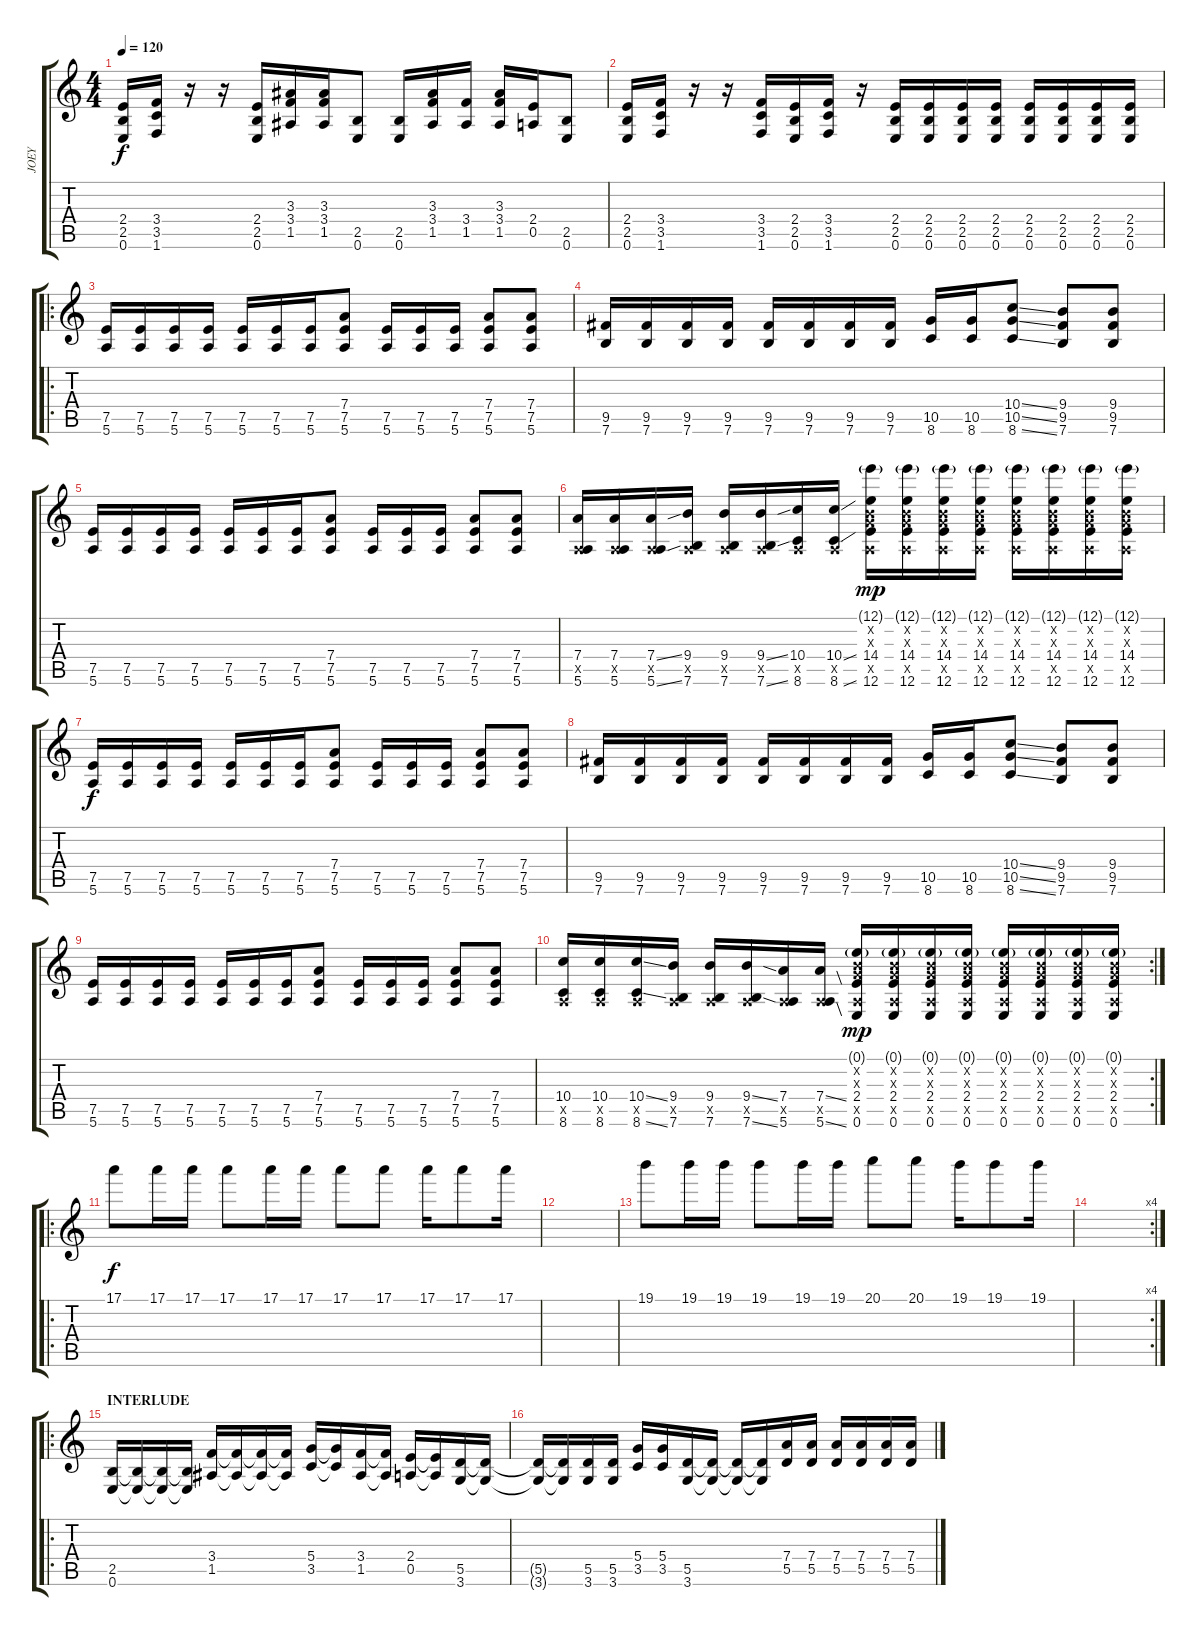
\track ("JOEY" "JOEY") {instrument distortionguitar}
\staff {score tabs}
\tuning (E4 B3 G3 D3 A2 E2) {hide}
\ts (4 4)
\tempo 120
\clef g2
\ks c
(2.4 2.5 0.6).16{dy f} (3.4 3.5 1.6).16 r.16 r.16 (2.4 2.5 0.6).16 (3.3 3.4 1.5).16 (3.3 3.4 1.5).16 (2.5 0.6).8 (2.5 0.6).16 (3.3 3.4 1.5).16 (3.4 1.5).16 (3.3 3.4 1.5).16 (2.4 0.5).16 (2.5 0.6).8 |
(2.4 2.5 0.6).16 (3.4 3.5 1.6).16 r.16 r.16 (3.4 3.5 1.6).16 (2.4 2.5 0.6).16 (3.4 3.5 1.6).16 r.16 (2.4 2.5 0.6).16 (2.4 2.5 0.6).16 (2.4 2.5 0.6).16 (2.4 2.5 0.6).16 (2.4 2.5 0.6).16 (2.4 2.5 0.6).16 (2.4 2.5 0.6).16 (2.4 2.5 0.6).16 |
\ro
(7.5 5.6).16 (7.5 5.6).16 (7.5 5.6).16 (7.5 5.6).16 (7.5 5.6).16 (7.5 5.6).16 (7.5 5.6).16 (7.4 7.5 5.6).8 (7.5 5.6).16 (7.5 5.6).16 (7.5 5.6).16 (7.4 7.5 5.6).8 (7.4 7.5 5.6).8 |
(9.5 7.6).16 (9.5 7.6).16 (9.5 7.6).16 (9.5 7.6).16 (9.5 7.6).16 (9.5 7.6).16 (9.5 7.6).16 (9.5 7.6).16 (10.5 8.6).16 (10.5 8.6).16 (10.4{ss} 10.5{ss} 8.6{ss}).8 (9.4 9.5 7.6).8 (9.4 9.5 7.6).8 |
(7.5 5.6).16 (7.5 5.6).16 (7.5 5.6).16 (7.5 5.6).16 (7.5 5.6).16 (7.5 5.6).16 (7.5 5.6).16 (7.4 7.5 5.6).8 (7.5 5.6).16 (7.5 5.6).16 (7.5 5.6).16 (7.4 7.5 5.6).8 (7.4 7.5 5.6).8 |
(7.4 0.5{x} 5.6).16 (7.4 0.5{x} 5.6).16 (7.4{ss} 0.5{x} 5.6{ss}).16 (9.4 0.5{x} 7.6).16 (9.4 0.5{x} 7.6).16 (9.4{ss} 0.5{x} 7.6{ss}).16 (10.4 0.5{x} 8.6).16 (10.4{ss} 0.5{x} 8.6{ss}).16 (12.1{g} 0.2{x} 0.3{x} 14.4 0.5{x} 12.6).16{dy mp} (12.1{g} 0.2{x} 0.3{x} 14.4 0.5{x} 12.6).16 (12.1{g} 0.2{x} 0.3{x} 14.4 0.5{x} 12.6).16 (12.1{g} 0.2{x} 0.3{x} 14.4 0.5{x} 12.6).16 (12.1{g} 0.2{x} 0.3{x} 14.4 0.5{x} 12.6).16 (12.1{g} 0.2{x} 0.3{x} 14.4 0.5{x} 12.6).16 (12.1{g} 0.2{x} 0.3{x} 14.4 0.5{x} 12.6).16 (12.1{g} 0.2{x} 0.3{x} 14.4 0.5{x} 12.6).16 |
(7.5 5.6).16{dy f} (7.5 5.6).16 (7.5 5.6).16 (7.5 5.6).16 (7.5 5.6).16 (7.5 5.6).16 (7.5 5.6).16 (7.4 7.5 5.6).8 (7.5 5.6).16 (7.5 5.6).16 (7.5 5.6).16 (7.4 7.5 5.6).8 (7.4 7.5 5.6).8 |
(9.5 7.6).16 (9.5 7.6).16 (9.5 7.6).16 (9.5 7.6).16 (9.5 7.6).16 (9.5 7.6).16 (9.5 7.6).16 (9.5 7.6).16 (10.5 8.6).16 (10.5 8.6).16 (10.4{ss} 10.5{ss} 8.6{ss}).8 (9.4 9.5 7.6).8 (9.4 9.5 7.6).8 |
(7.5 5.6).16 (7.5 5.6).16 (7.5 5.6).16 (7.5 5.6).16 (7.5 5.6).16 (7.5 5.6).16 (7.5 5.6).16 (7.4 7.5 5.6).8 (7.5 5.6).16 (7.5 5.6).16 (7.5 5.6).16 (7.4 7.5 5.6).8 (7.4 7.5 5.6).8 |
\rc 2
(10.4 0.5{x} 8.6).16 (10.4 0.5{x} 8.6).16 (10.4{ss} 0.5{x} 8.6{ss}).16 (9.4 0.5{x} 7.6).16 (9.4 0.5{x} 7.6).16 (9.4{ss} 0.5{x} 7.6{ss}).16 (7.4 0.5{x} 5.6).16 (7.4{ss} 0.5{x} 5.6{ss}).16 (0.1{g} 0.2{x} 0.3{x} 2.4 0.5{x} 0.6).16{dy mp} (0.1{g} 0.2{x} 0.3{x} 2.4 0.5{x} 0.6).16 (0.1{g} 0.2{x} 0.3{x} 2.4 0.5{x} 0.6).16 (0.1{g} 0.2{x} 0.3{x} 2.4 0.5{x} 0.6).16 (0.1{g} 0.2{x} 0.3{x} 2.4 0.5{x} 0.6).16 (0.1{g} 0.2{x} 0.3{x} 2.4 0.5{x} 0.6).16 (0.1{g} 0.2{x} 0.3{x} 2.4 0.5{x} 0.6).16 (0.1{g} 0.2{x} 0.3{x} 2.4 0.5{x} 0.6).16 |
\ro
17.1.8{dy f volume 8 balance 0 instrument musicbox} 17.1.16 17.1.16 17.1.8 17.1.16 17.1.16 17.1.8 17.1.8 17.1.16 17.1.8 17.1.16 |
|
19.1.8{volume 8 balance 0 instrument musicbox} 19.1.16 19.1.16 19.1.8 19.1.16 19.1.16 20.1.8 20.1.8 19.1.16 19.1.8 19.1.16 |
\rc 4
|
\ro
\section ("" "INTERLUDE")
(2.5 0.6).16{volume 16 balance 8 instrument distortionguitar} (2.5{t} 0.6{t}).16 (2.5{t} 0.6{t}).16 (2.5{t} 0.6{t}).16 (3.4 1.5).16 (3.4{t} 1.5{t}).16 (3.4{t} 1.5{t}).16 (3.4{t} 1.5{t}).16 (5.4 3.5).16 (5.4{t} 3.5{t}).16 (3.4 1.5).16 (3.4{t} 1.5{t}).16 (2.4 0.5).16 (2.4{t} 0.5{t}).16 (5.5 3.6).16 (5.5{t} 3.6{t}).16 |
(5.5{t} 3.6{t}).16 (5.5{t} 3.6{t}).16 (5.5 3.6).16 (5.5 3.6).16 (5.4 3.5).16 (5.4 3.5).16 (5.5 3.6).16 (5.5{t} 3.6{t}).16 (5.5{t} 3.6{t}).16 (5.5{t} 3.6{t}).16 (7.4 5.5).16 (7.4 5.5).16 (7.4 5.5).16 (7.4 5.5).16 (7.4 5.5).16 (7.4 5.5).16
